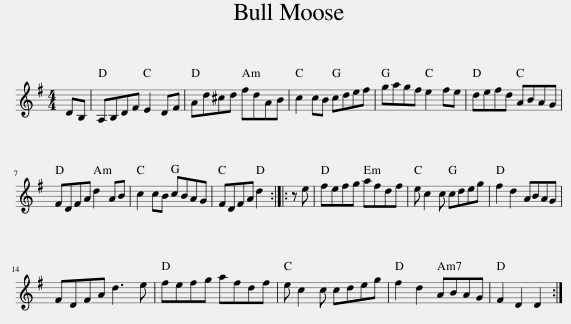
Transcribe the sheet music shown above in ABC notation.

X:1
L:1/8
M:4/4
I:linebreak $
K:G
V:1 treble
V:1
 DB, | A,B,DF E2 DF | Ad^cd fdAB | c2 cB cdef | gagf e2 fe | %5
 defd ABAG |$ FDFA d2 AB | c2 cB cBAG | FDFA d2 :: z e | %10
 fefg afdf | e c2 c cdeg | f2 d2 ABAG |$ FDFA d3 e | fefg afdf | %15
 e c2 c cdeg | f2 d2 ABAG | F2 D2 D2 :| %18
